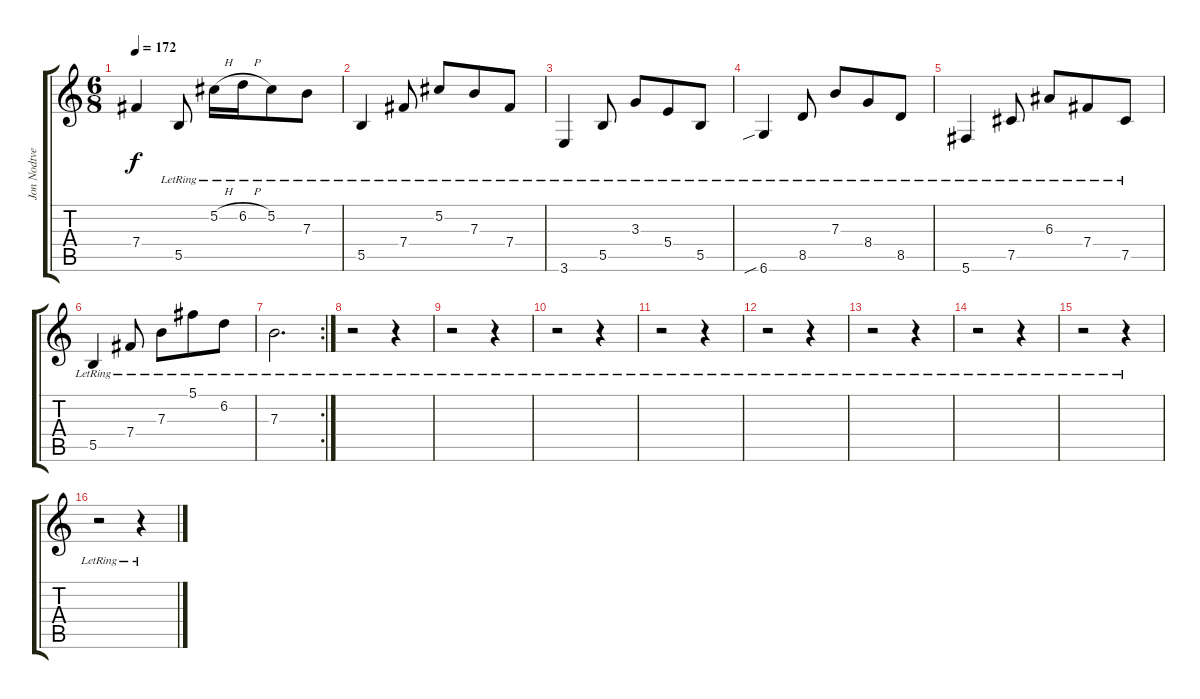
\track ("Jon Nodtveidt (Clean)" "Jon Nodtve") {instrument electricguitarclean}
\staff {score tabs}
\tuning (Db4 Ab3 E3 B2 Gb2 Db2) {hide}
\ts (6 8)
\tempo 172
\clef g2
\ks c
7.4{t}.4{dy f} 5.5{lr}.8 5.2{h lr}.16 6.2{h lr}.16 5.2{lr}.8 7.3{lr}.8 |
5.5{lr}.4 7.4{lr}.8 5.2{lr}.8 7.3{lr}.8 7.4{lr}.8 |
3.6{lr}.4 5.5{lr}.8 3.3{lr}.8 5.4{lr}.8 5.5{lr}.8 |
6.6{sib lr}.4 8.5{lr}.8 7.3{lr}.8 8.4{lr}.8 8.5{lr}.8 |
5.6{lr}.4 7.5{lr}.8 6.3{lr}.8 7.4{lr}.8 7.5{lr}.8 |
5.5{lr}.4 7.4{lr}.8 7.3{lr}.8 5.1{lr}.8 6.2{lr}.8 |
\rc 2
7.3{lr}.2{d} |
r.2 r.4 |
r.2 r.4 |
r.2 r.4 |
r.2 r.4 |
r.2 r.4 |
r.2 r.4 |
r.2 r.4 |
r.2 r.4 |
r.2 r.4
